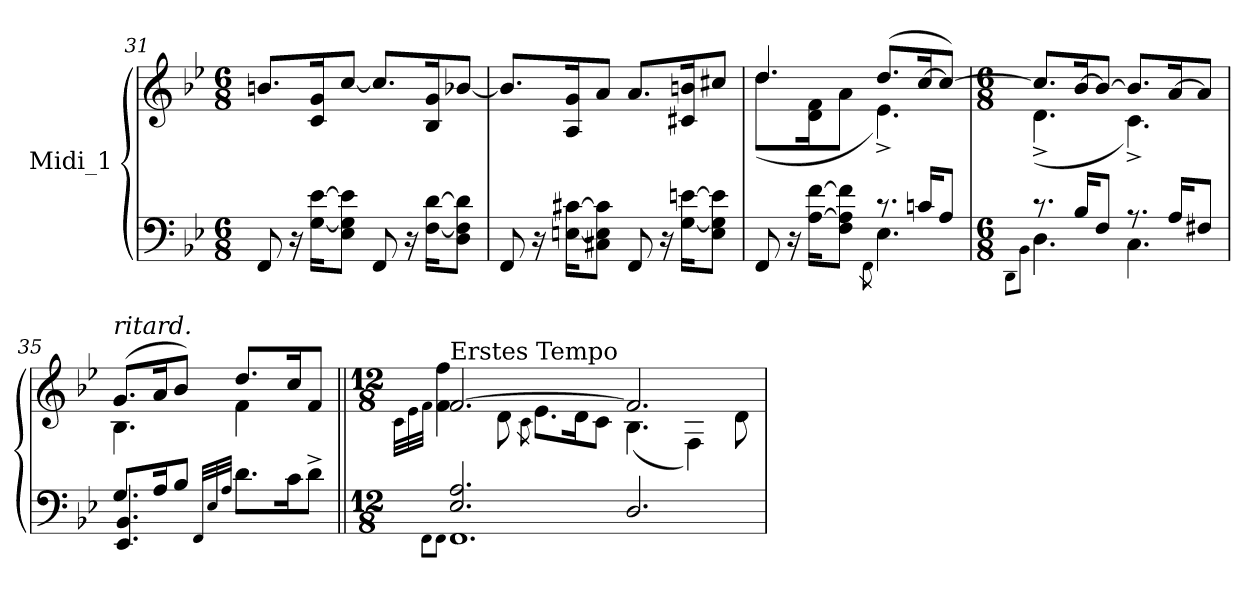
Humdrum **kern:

**kern	**kern
*part1	*part1
*staff2	*staff1
*I"Midi_1	*
*clefF4	*clefG2
*k[b-e-]	*k[b-e-]
*B-:	*B-:
*M6/8	*M6/8
=31	=31
*^	*^
8FF/	2ryy	8.bn/L	2ryy
16r	.	.	.
[16G\ [16e-\KL	.	16c/ 16g/K	.
8E-\ 8G\] 8e-\]J	.	[8cc/J	.
8FF/	.	8.cc/L]	.
16r	4ryy	.	4ryy
[16F\ [16d\KL	.	16B-/ 16g/K	.
8D\ 8F\] 8d\]J	.	[8b-X/J	.
=32	=32	=32	=32
8FF/	2ryy	8.b-/L]	2ryy
16r	.	.	.
[16En\ [16c#X\KL	.	16A/ 16g/K	.
8C#X\ 8E\] 8c#\]J	.	8a/J	.
8FF/	.	8.a/L	.
16r	4ryy	.	4ryy
[16G\ [16en\KL	.	16c#X/ 16bn/K	.
8E\ 8G\] 8e\]J	.	8cc#X/J	.
!!LO:LB:g=z	!!
=33	=33	=33	=33
8FF/	4ryy	4.dd/	(>8.dd\L
16r	.	.	.
[16A\ [16f\KL	.	.	16d\ 16f\K
8F\ 8A\] 8f\]J	8ryy	.	8a\J
.	8qFF\	.	.
8.r	4.E-i\	(>8.dd/L	4.e-i^\)
16cni/KL	.	[16cc/K	.
8A/J	.	8cc/J_)	.
!!LO:LB:g=z	!!
=34	=34	=34	=34
*M6/8	*	*M6/8	*
.	8qDD\L	.	.
.	8qBB-\J	.	.
8.r	4.D\	8.cc/L]	(<4.d^\
16B-/KL	.	[16b-/K	.
8F/J	.	8b-/J_	.
8.r	4.C\	8.b-/L]	4.c^\)
16A/KL	.	[16a/K	.
8F#X/J	.	8a/J]	.
=35	=35	=35	=35
!	!	!LO:TX:a:i:t=ritard.	!
8.G/L	4.EE-/ 4.BB-/	(>8.g/L	4.B-\
16A/K	.	16a/K	.
8B-/J	.	8b-/J)	.
32qFF/LLL	.	.	.
32qE-/	.	.	.
32qA/JJJ	.	.	.
8.d\L	8ryy	8.dd/L	4f\
.	4ryy	.	.
16c\K	.	16cc/K	.
8d^\J	.	8f/J	8ryy
=36||	=36||	=36||	=36||
*M12/8	*	*M12/8	*
.	.	.	32qc\LLL
.	8qFF\L	.	32qe-\
.	8qFF\J	.	32qf\JJJ
!	!	!LO:TX:a:t=Erstes Tempo	!
2.E-/ 2.A/	1.FF	[2.f/	4f\ 4ff\
.	.	.	8d\
.	.	.	8qc\
.	.	.	8.e-\L
.	.	.	16d\K
.	.	.	8c\J
2.D/	.	2.f/]	(<4.B-\
.	.	.	4F\)
.	.	.	8d\
*v	*v	*	*
*	*v	*v
=	=
*-	*-
